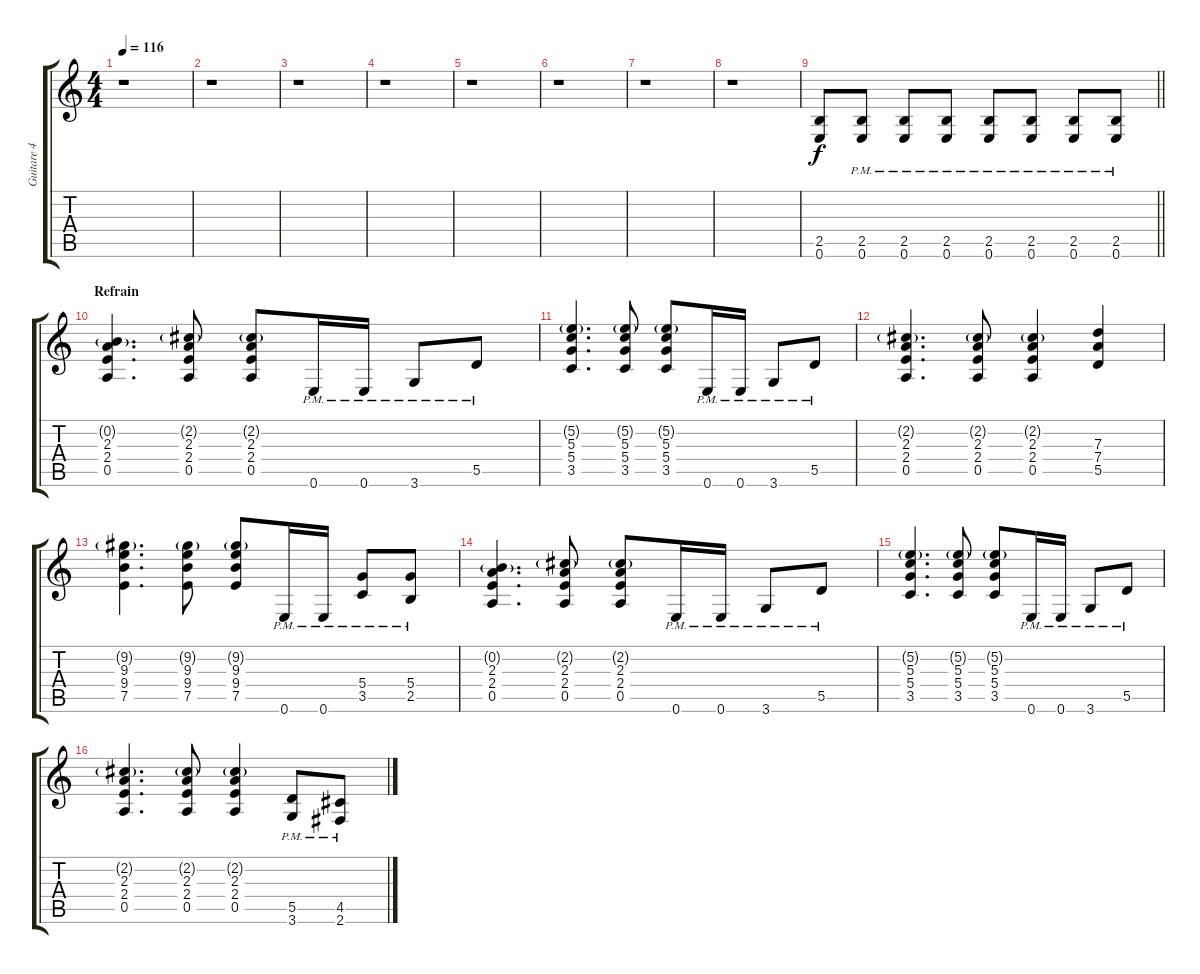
\track ("Guitare 4" "Guitare 4") {instrument distortionguitar}
\staff {score tabs}
\tuning (E4 B3 G3 D3 A2 E2) {hide}
\ts (4 4)
\tempo 116
\clef g2
\ks c
r.1{dy f} |
r.1 |
r.1 |
r.1 |
r.1 |
r.1 |
r.1 |
r.1 |
\barLineRight lightlight
(2.5 0.6).8 (2.5{pm} 0.6{pm}).8 (2.5{pm} 0.6{pm}).8 (2.5{pm} 0.6{pm}).8 (2.5{pm} 0.6{pm}).8 (2.5{pm} 0.6{pm}).8 (2.5{pm} 0.6{pm}).8 (2.5{pm} 0.6{pm}).8 |
\section ("" "Refrain")
(0.2{g} 2.3 2.4 0.5).4{d} (2.2{g} 2.3 2.4 0.5).8 (2.2{g} 2.3 2.4 0.5).8 0.6{pm}.16 0.6{pm}.16 3.6{pm}.8 5.5{pm}.8 |
(5.2{g} 5.3 5.4 3.5).4{d} (5.2{g} 5.3 5.4 3.5).8 (5.2{g} 5.3 5.4 3.5).8 0.6{pm}.16 0.6{pm}.16 3.6{pm}.8 5.5{pm}.8 |
(2.2{g} 2.3 2.4 0.5).4{d} (2.2{g} 2.3 2.4 0.5).8 (2.2{g} 2.3 2.4 0.5).4 (7.3 7.4 5.5).4 |
(9.2{g} 9.3 9.4 7.5).4{d} (9.2{g} 9.3 9.4 7.5).8 (9.2{g} 9.3 9.4 7.5).8 0.6{pm}.16 0.6{pm}.16 (5.4{pm} 3.5{pm}).8 (5.4{pm} 2.5{pm}).8 |
(0.2{g} 2.3 2.4 0.5).4{d} (2.2{g} 2.3 2.4 0.5).8 (2.2{g} 2.3 2.4 0.5).8 0.6{pm}.16 0.6{pm}.16 3.6{pm}.8 5.5{pm}.8 |
(5.2{g} 5.3 5.4 3.5).4{d} (5.2{g} 5.3 5.4 3.5).8 (5.2{g} 5.3 5.4 3.5).8 0.6{pm}.16 0.6{pm}.16 3.6{pm}.8 5.5{pm}.8 |
(2.2{g} 2.3 2.4 0.5).4{d} (2.2{g} 2.3 2.4 0.5).8 (2.2{g} 2.3 2.4 0.5).4 (5.5{pm} 3.6{pm}).8 (4.5{pm} 2.6{pm}).8
